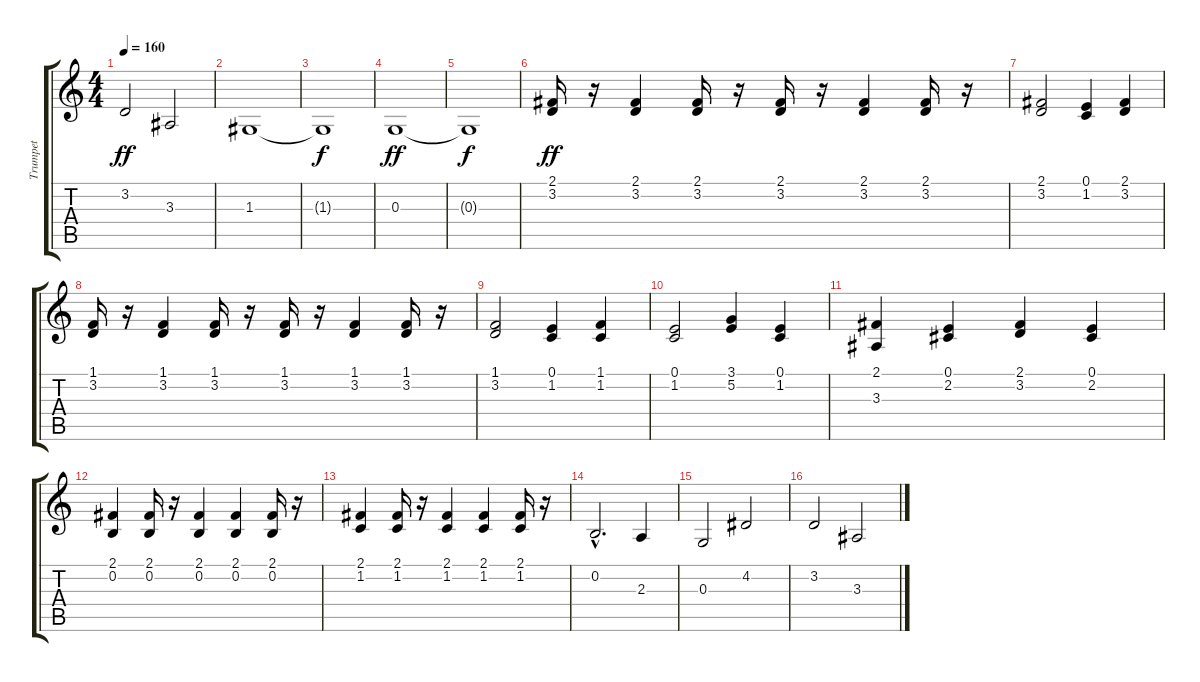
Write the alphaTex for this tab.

\track ("Trumpet" "Trumpet") {instrument trumpet}
\staff {score tabs}
\tuning (E4 B3 G3 D3 A2 E2) {hide}
\ts (4 4)
\tempo 160
\clef g2
\ks c
3.2.2{dy ff} 3.3.2 |
1.3.1 |
1.3{t}.1{dy f} |
0.3.1{dy ff} |
0.3{t}.1{dy f} |
(2.1 3.2).16{dy ff} r.16 (2.1 3.2).4 (2.1 3.2).16 r.16 (2.1 3.2).16 r.16 (2.1 3.2).4 (2.1 3.2).16 r.16 |
(2.1 3.2).2 (0.1 1.2).4 (2.1 3.2).4 |
(1.1 3.2).16 r.16 (1.1 3.2).4 (1.1 3.2).16 r.16 (1.1 3.2).16 r.16 (1.1 3.2).4 (1.1 3.2).16 r.16 |
(1.1 3.2).2 (0.1 1.2).4 (1.1 1.2).4 |
(0.1 1.2).2 (3.1 5.2).4 (0.1 1.2).4 |
(2.1 3.3).4 (0.1 2.2).4 (2.1 3.2).4 (0.1 2.2).4 |
(2.1 0.2).4 (2.1 0.2).16 r.16 (2.1 0.2).4 (2.1 0.2).4 (2.1 0.2).16 r.16 |
(2.1 1.2).4 (2.1 1.2).16 r.16 (2.1 1.2).4 (2.1 1.2).4 (2.1 1.2).16 r.16 |
0.2{hac}.2{d} 2.3.4 |
0.3.2 4.2.2 |
3.2.2 3.3.2
